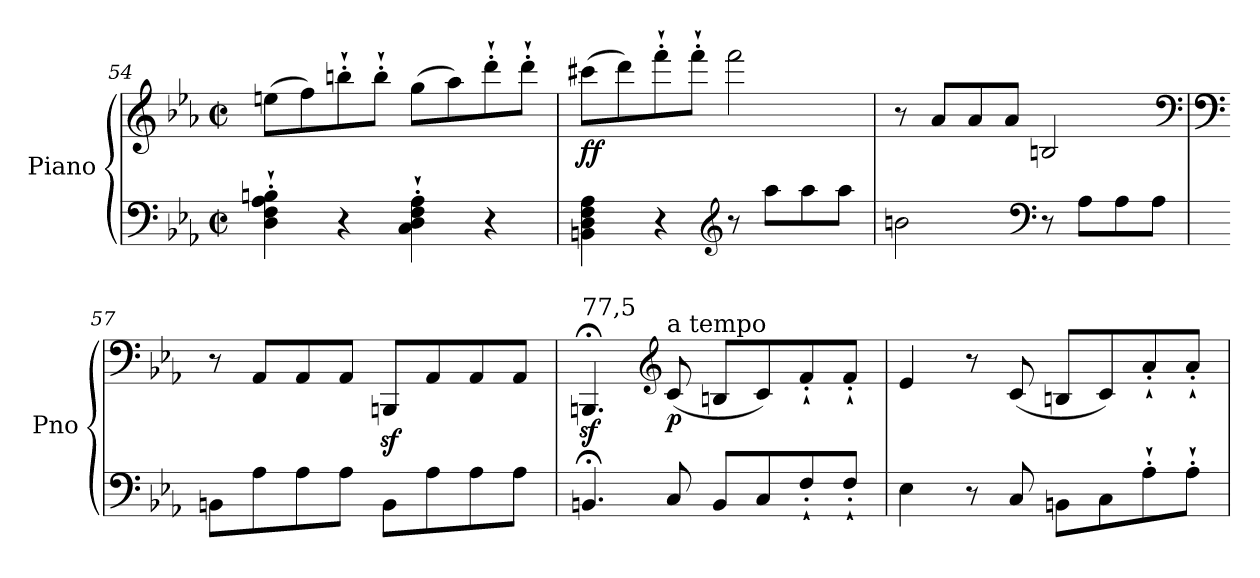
**kern	**kern	**dynam
*part1	*part1	*part1
*staff2	*staff1	*staff1/2
*I"Piano	*	*
*I'Pno	*	*
*clefF4	*clefG2	*
*k[b-e-a-]	*k[b-e-a-]	*
*E-:	*E-:	*
*M2/2	*M2/2	*
*met(c|)	*met(c|)	*
=54	=54	=54
4D\`' 4F\`' 4A-\`' 4Bn\`'	(8een\L	.
.	8ff\)	.
4r	8bbn`'\	.
.	8bb`'\J	.
4C\`' 4D\`' 4F\`' 4A-\`'	(8gg\L	.
.	8aa-\)	.
4r	8ddd`'\	.
.	8ddd`'\J	.
=55	=55	=55
!	!	!LO:DY:b
4BBn\ 4D\ 4F\ 4A-\	(8ccc#X\L	ff
.	8ddd\)	.
4r	8fff`'\	.
.	8fff`'\J	.
*clefG2	*	*
8r	2fff\	.
8aa-\L	.	.
8aa-\	.	.
8aa-\J	.	.
=56	=56	=56
2bn\	8r	.
.	8a-/L	.
.	8a-/	.
.	8a-/J	.
*clefF4	*	*
8r	2Bn/	.
8A-\L	.	.
8A-\	.	.
8A-\J	.	.
*	*clefF4	*
!!LO:LB:g=z
=57	=57	=57
*	*clefF4	*
8BBn\L	8r	.
8A-\	8AA-/L	.
8A-\	8AA-/	.
8A-\J	8AA-/J	.
8BB\L	8BBBnz</L	.
8A-\	8AA-/	.
8A-\	8AA-/	.
8A-\J	8AA-/J	.
=58	=58	=58
!	!LO:TX:a:t=77,5	!
4.BBn;/	4.BBBnz<;</	.
*	*clefG2	*
!	!LO:TX:a:t=a tempo	!
!	!	!LO:DY:b
8C/	(8c/	p
8BB/L	8Bn/L	.
8C/	8c/)	.
8F`'/	8f`'/	.
8F`'/J	8f`'/J	.
=59	=59	=59
4E-\	4e-/	.
8r	8r	.
8C/	(8c/	.
8BBn\L	8Bn/L	.
8C\	8c/)	.
8A-`'\	8a-`'/	.
8A-`'\J	8a-`'/J	.
=	=	=
*-	*-	*-
